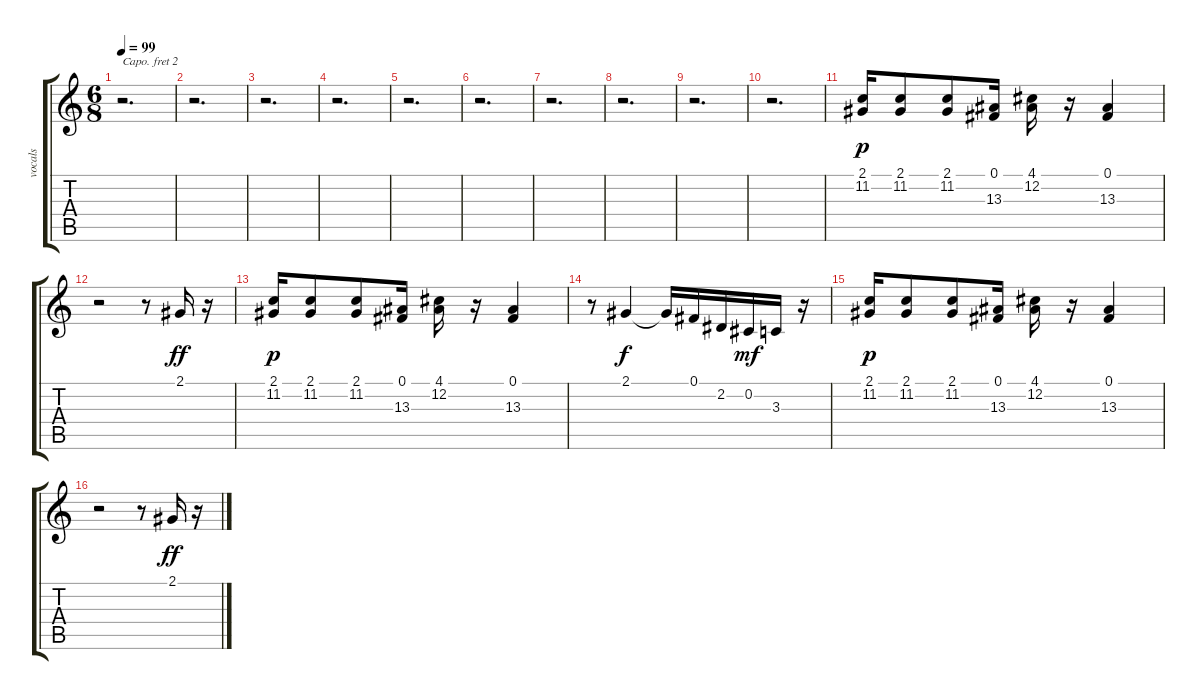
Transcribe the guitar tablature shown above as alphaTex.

\track ("vocals" "vocals") {instrument flute}
\staff {score tabs}
\capo 2
\tuning (E4 B3 G3 D3 A2 E2) {hide}
\ts (6 8)
\tempo 99
\clef g2
\ks c
r.2{d dy f} |
r.2{d} |
r.2{d} |
r.2{d} |
r.2{d} |
r.2{d} |
r.2{d} |
r.2{d} |
r.2{d} |
r.2{d} |
(2.1 11.2).16{dy p} (2.1 11.2).8 (2.1 11.2).8 (0.1 13.3).16 (4.1 12.2).16 r.16 (0.1 13.3).4 |
r.2 r.8 2.1.16{dy ff} r.16 |
(2.1 11.2).16{dy p} (2.1 11.2).8 (2.1 11.2).8 (0.1 13.3).16 (4.1 12.2).16 r.16 (0.1 13.3).4 |
r.8 2.1.4{dy f} 2.1{t}.16 0.1.16 2.2.16 0.2.16{dy mf} 3.3.16 r.16 |
(2.1 11.2).16{dy p} (2.1 11.2).8 (2.1 11.2).8 (0.1 13.3).16 (4.1 12.2).16 r.16 (0.1 13.3).4 |
r.2 r.8 2.1.16{dy ff} r.16
